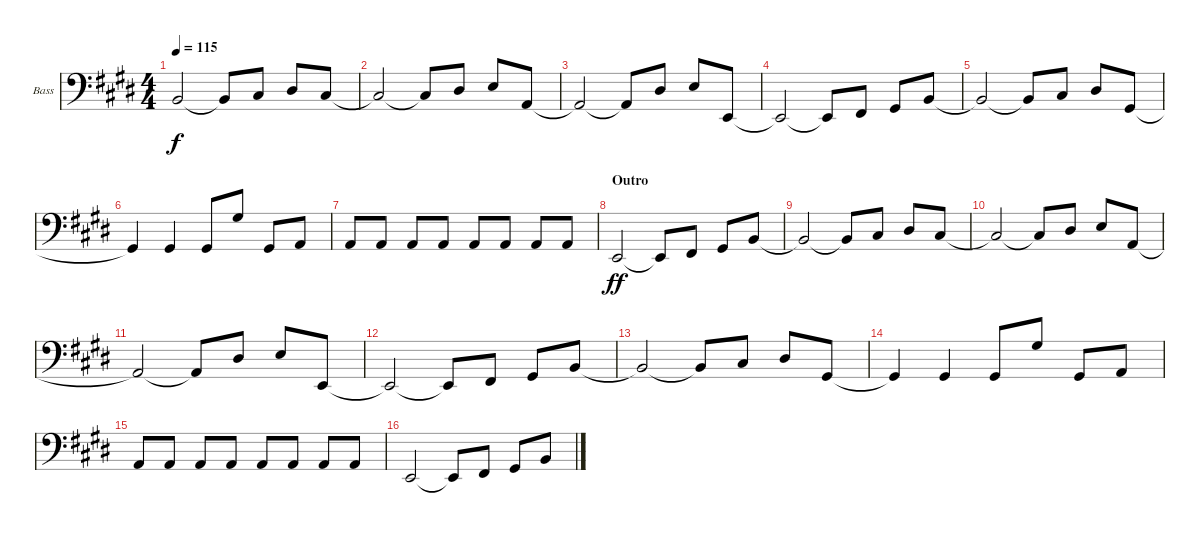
\defaultSystemsLayout 4
\bracketExtendMode groupsimilarinstruments
\useSystemSignSeparator
\multiTrackTrackNamePolicy allsystems
\firstSystemTrackNameOrientation horizontal
\otherSystemsTrackNameOrientation horizontal
\track ("Bass" "Bass") {instrument electricbassfinger}
\staff {score}
\tuning (G2 D2 A1 E1)
\ts (4 4)
\tempo 115
\clef f4
\scale
0.25
\ks e
2.3{t}.2{dy f} 2.3{t}.8 4.3.8 6.3.8 4.3.8 |
\scale
0.25 4.3{t}.2 4.3{t}.8 6.3.8 7.3.8 5.4.8 |
\scale
0.25 5.4{t}.2 5.4{t}.8 6.3.8 7.3.8 0.4.8 |
\scale
0.213889 0.4{t}.2 0.4{t}.8 2.4.8 4.4.8 2.3.8 |
\scale
0.213889 2.3{t}.2 2.3{t}.8 4.3.8 6.3.8 4.4.8 |
\scale
0.25 4.4{t}.4 4.4.4 4.4.8 6.2.8 4.4.8 5.4.8 |
\scale
0.322222 5.4.8 5.4.8 5.4.8 5.4.8 5.4.8 5.4.8 5.4.8 5.4.8 |
\section ("" "Outro")
\scale
0.25 0.4.2{dy ff} 0.4{t}.8 2.4.8 4.4.8 2.3.8 |
\scale
0.25 2.3{t}.2 2.3{t}.8 4.3.8 6.3.8 4.3.8 |
\scale
0.25 4.3{t}.2 4.3{t}.8 6.3.8 7.3.8 5.4.8 |
\scale
0.25 5.4{t}.2 5.4{t}.8 6.3.8 7.3.8 0.4.8 |
\scale
0.213889 0.4{t}.2 0.4{t}.8 2.4.8 4.4.8 2.3.8 |
\scale
0.213889 2.3{t}.2 2.3{t}.8 4.3.8 6.3.8 4.4.8 |
\scale
0.25 4.4{t}.4 4.4.4 4.4.8 6.2.8 4.4.8 5.4.8 |
\scale
0.322222 5.4.8 5.4.8 5.4.8 5.4.8 5.4.8 5.4.8 5.4.8 5.4.8 |
\scale
0.25 0.4.2 0.4{t}.8 2.4.8 4.4.8 2.3.8
